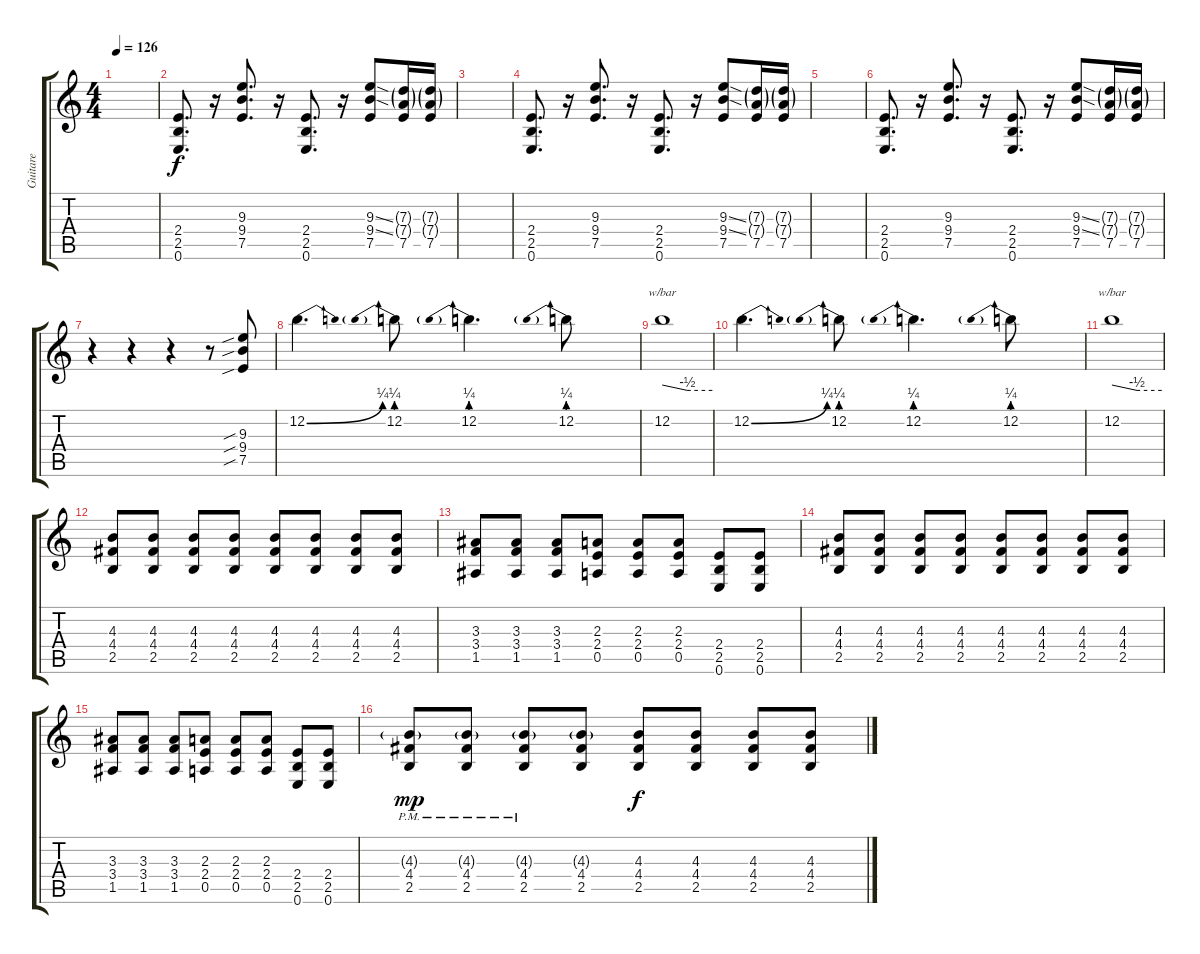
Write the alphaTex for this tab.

\track ("Guitare" "Guitare") {instrument distortionguitar}
\staff {score tabs}
\tuning (E4 B3 G3 D3 A2 E2) {hide}
\ts (4 4)
\tempo 126
\clef g2
\ks c
|
(2.4 2.5 0.6).8{d} r.16 (9.3 9.4 7.5).8{d} r.16 (2.4 2.5 0.6).8{d} r.16 (9.3{ss} 9.4{ss} 7.5).8 (7.3{g} 7.4{g} 7.5).16 (7.3{g} 7.4{g} 7.5).16 |
|
(2.4 2.5 0.6).8{d} r.16 (9.3 9.4 7.5).8{d} r.16 (2.4 2.5 0.6).8{d} r.16 (9.3{ss} 9.4{ss} 7.5).8 (7.3{g} 7.4{g} 7.5).16 (7.3{g} 7.4{g} 7.5).16 |
|
(2.4 2.5 0.6).8{d} r.16 (9.3 9.4 7.5).8{d} r.16 (2.4 2.5 0.6).8{d} r.16 (9.3{ss} 9.4{ss} 7.5).8 (7.3{g} 7.4{g} 7.5).16 (7.3{g} 7.4{g} 7.5).16 |
r.4 r.4 r.4 r.8 (9.3{sib} 9.4{sib} 7.5{sib}).8 |
12.2{be (bend 0 0 60 1)}.4{d} 12.2{be (prebend 0 1 60 1)}.8 12.2{be (prebend 0 1 60 1)}.4{d} 12.2{be (prebend 0 1 60 1)}.8 |
12.2.1{tbe (custom default 0 0 30 -2 60 -2)} |
12.2{be (bend 0 0 60 1)}.4{d} 12.2{be (prebend 0 1 60 1)}.8 12.2{be (prebend 0 1 60 1)}.4{d} 12.2{be (prebend 0 1 60 1)}.8 |
12.2.1{tbe (custom default 0 0 30 -2 60 -2)} |
(4.3 4.4 2.5).8 (4.3 4.4 2.5).8 (4.3 4.4 2.5).8 (4.3 4.4 2.5).8 (4.3 4.4 2.5).8 (4.3 4.4 2.5).8 (4.3 4.4 2.5).8 (4.3 4.4 2.5).8 |
(3.3 3.4 1.5).8 (3.3 3.4 1.5).8 (3.3 3.4 1.5).8 (2.3 2.4 0.5).8 (2.3 2.4 0.5).8 (2.3 2.4 0.5).8 (2.4 2.5 0.6).8 (2.4 2.5 0.6).8 |
(4.3 4.4 2.5).8 (4.3 4.4 2.5).8 (4.3 4.4 2.5).8 (4.3 4.4 2.5).8 (4.3 4.4 2.5).8 (4.3 4.4 2.5).8 (4.3 4.4 2.5).8 (4.3 4.4 2.5).8 |
(3.3 3.4 1.5).8 (3.3 3.4 1.5).8 (3.3 3.4 1.5).8 (2.3 2.4 0.5).8 (2.3 2.4 0.5).8 (2.3 2.4 0.5).8 (2.4 2.5 0.6).8 (2.4 2.5 0.6).8 |
(4.3{g pm} 4.4{pm} 2.5{pm}).8{dy mp} (4.3{g pm} 4.4{pm} 2.5{pm}).8 (4.3{g pm} 4.4{pm} 2.5{pm}).8 (4.3{g} 4.4 2.5).8 (4.3 4.4 2.5).8{dy f} (4.3 4.4 2.5).8 (4.3 4.4 2.5).8 (4.3 4.4 2.5).8
